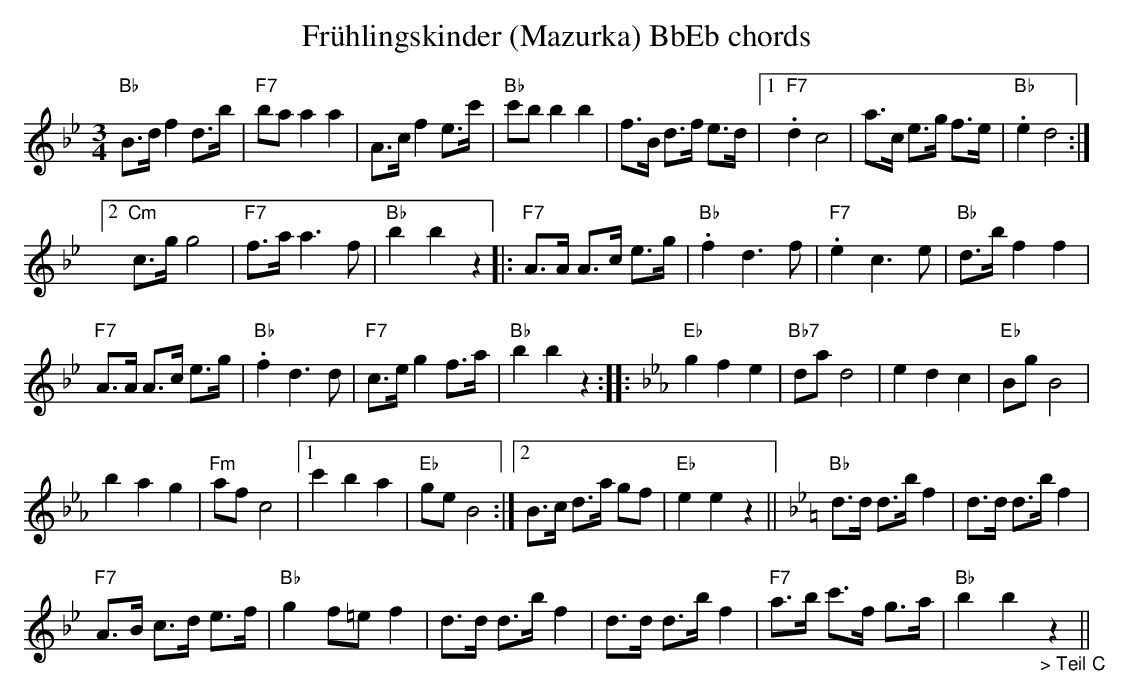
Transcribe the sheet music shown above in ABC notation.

X:1
T:Frühlingskinder (Mazurka) BbEb chords
M:3/4
L:1/8
K:Bb %%MIDI gchordon
"Bb"B>d f2 d>b |"F7"ba  a2a2 | A>c f2 e>c' | "Bb"c'b b2b2 | f>B d>f e>d |1 "F7".d2 c4 | a>c e>g f>e | "Bb".e2d4 :|2
"Cm"c>g g4 | "F7"f>a a3f | "Bb"b2b2z2 |: "F7"A>A A>c e>g | "Bb".f2d3f | "F7".e2c3e | "Bb"d>b f2f2 |
"F7"A>A A>c e>g | "Bb".f2d3d | "F7"c>e g2 f>a | "Bb"b2b2z2 :: [K:Eb] "Eb"g2f2e2 | "Bb7"da d4 | e2d2c2 | "Eb"BgB4 |
b2a2g2 | "Fm"af c4 |1 c'2b2a2 | "Eb"ge B4 :|2 B>c d>a gf | "Eb"e2e2z2 || [K:Bb] "Bb"d>d d>b f2 | d>d d>bf2 |
"F7"A>B c>d e>f | "Bb"g2 f=e f2 | d>d d>b f2 | d>d d>b f2 | "F7"a>b c'>f g>a | "Bb"b2b2 "_> Teil C"z2 ||
